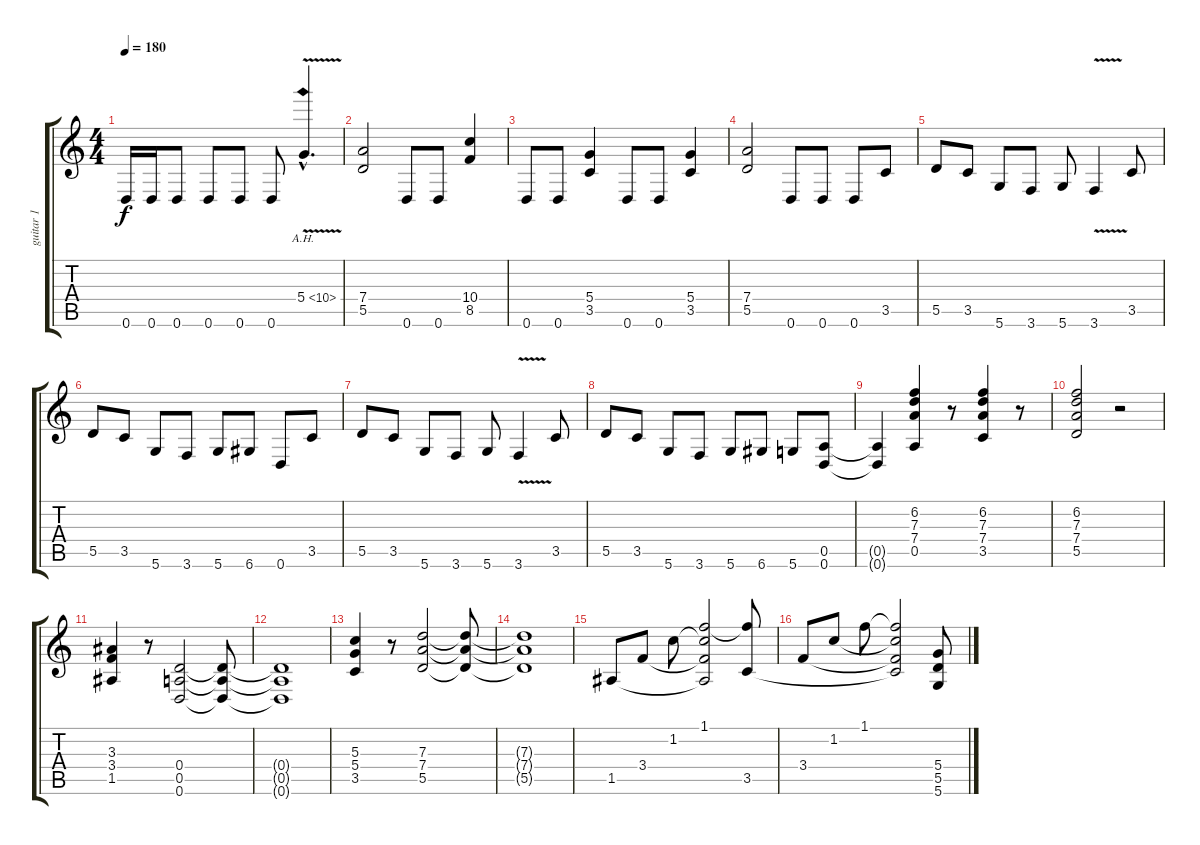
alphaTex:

\track ("guitar 1" "guitar 1") {instrument distortionguitar}
\staff {score tabs}
\tuning (E4 B3 G3 D3 A2 D2) {hide}
\ts (4 4)
\tempo 180
\clef g2
\ks c
0.6.16{dy f} 0.6.16 0.6.8 0.6.8 0.6.8 0.6.8 5.4{ah 5 v hac}.4{d} |
(7.4 5.5).2 0.6.8 0.6.8 (10.4 8.5).4 |
0.6.8 0.6.8 (5.4 3.5).4 0.6.8 0.6.8 (5.4 3.5).4 |
(7.4 5.5).2 0.6.8 0.6.8 0.6.8 3.5.8 |
5.5.8 3.5.8 5.6.8 3.6.8 5.6.8 3.6{v}.4 3.5.8 |
5.5.8 3.5.8 5.6.8 3.6.8 5.6.8 6.6.8 0.6.8 3.5.8 |
5.5.8 3.5.8 5.6.8 3.6.8 5.6.8 3.6{v}.4 3.5.8 |
5.5.8 3.5.8 5.6.8 3.6.8 5.6.8 6.6.8 5.6.8 (0.5 0.6).8 |
(0.5{t} 0.6{t}).4 (6.2 7.3 7.4 0.5).4 r.8 (6.2 7.3 7.4 3.5).4 r.8 |
(6.2 7.3 7.4 5.5).2 r.2 |
(3.3 3.4 1.5).4 r.8 (0.4 0.5 0.6).2 (0.4{t} 0.5{t} 0.6{t}).8 |
(0.4{t} 0.5{t} 0.6{t}).1 |
(5.3 5.4 3.5).4 r.8 (7.3 7.4 5.5).2 (7.3{t} 7.4{t} 5.5{t}).8 |
(7.3{t} 7.4{t} 5.5{t}).1 |
1.5.8 3.4.8 1.2.8 (1.1 1.2{t} 3.4{t} 1.5{t}).2 (1.1{t} 3.5).8 |
3.4.8 1.2.8 1.1.8 (1.1{t} 1.2{t} 3.4{t} 3.5{t}).2 (5.4 5.5 5.6).8
